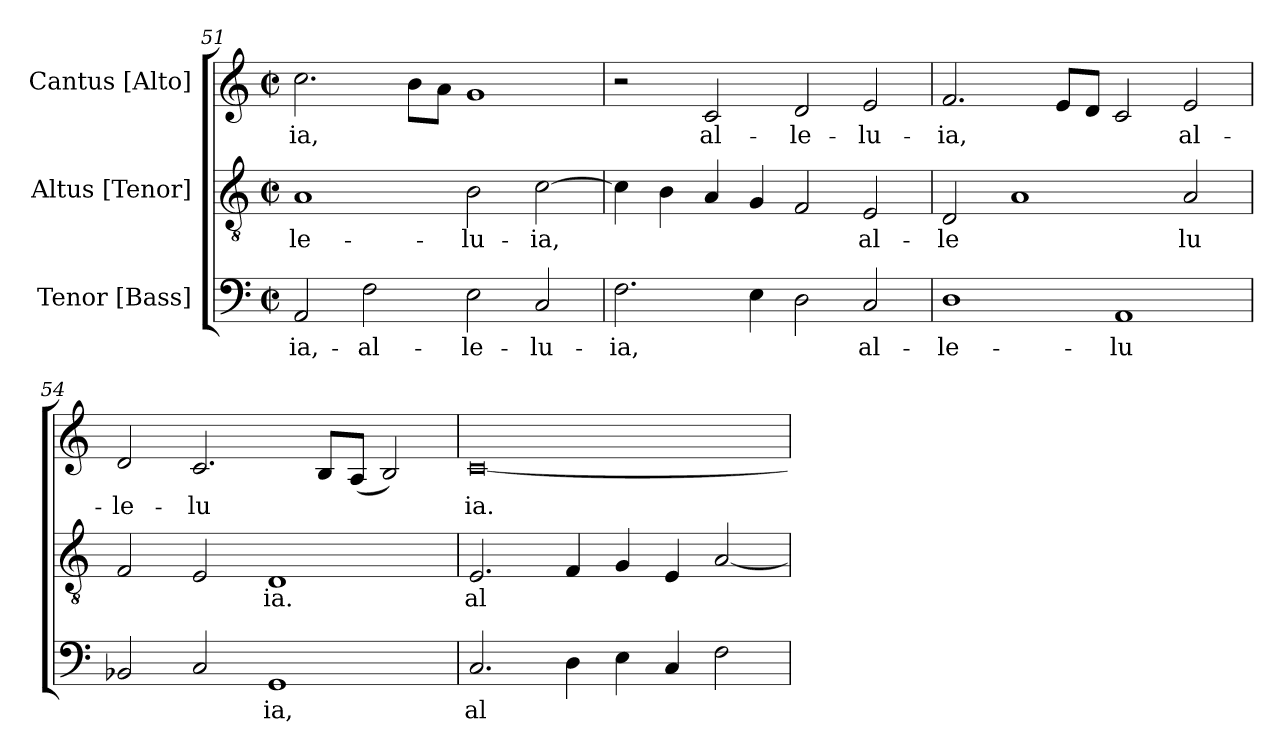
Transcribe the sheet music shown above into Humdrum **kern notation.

**kern	**text	**kern	**text	**kern	**text
*part3	*part3	*part2	*part2	*part1	*part1
*staff3	*staff3	*staff2	*staff2	*staff1	*staff1
*I"Tenor  [Bass]	*	*I"Altus  [Tenor]	*	*I"Cantus  [Alto]	*
*clefF4	*	*clefGv2	*	*clefG2	*
*k[]	*	*k[]	*	*k[]	*
*C:	*	*C:	*	*C:	*
*M2/2	*	*M2/2	*	*M2/2	*
*met(c|)	*	*met(c|)	*	*met(c|)	*
=51	=51	=51	=51	=51	=51
!	!LO:LY:b:cj	!	!LO:LY:b:cj	!	!LO:LY:b:cj
2AA/	-ia,-	1A	-le-	2.cc\	-ia,
!	!LO:LY:b:cj	!	!	!	!
2F\	-al-	.	.	.	.
!	!	!	!	!	!LO:LY:b:cj
.	.	.	.	8b\L	.
!	!	!	!	!	!LO:LY:b:cj
.	.	.	.	8a\J	.
!	!LO:LY:b:cj	!	!LO:LY:b:cj	!	!LO:LY:b:cj
2E\	-le-	2B\	-lu-	1g	.
!	!LO:LY:b:cj	!	!LO:LY:b:cj	!	!
2C/	-lu-	[<2c\	-ia,	.	.
!!LO:PB:g=z
=52	=52	=52	=52	=52	=52
!	!LO:LY:b:cj	!	!LO:LY:b:cj	!	!
2.F\	-ia,	4c\]	.	2r	.
!	!	!	!LO:LY:b:cj	!	!
.	.	4B\	.	.	.
!	!	!	!LO:LY:b:cj	!	!LO:LY:b:cj
.	.	4A/	.	2c/	al-
!	!LO:LY:b:cj	!	!LO:LY:b:cj	!	!
4E\	.	4G/	.	.	.
!	!LO:LY:b:cj	!	!LO:LY:b:cj	!	!LO:LY:b:cj
2D\	.	2F/	.	2d/	-le-
!	!LO:LY:b:cj	!	!LO:LY:b:cj	!	!LO:LY:b:cj
2C/	al-	2E/	al-	2e/	-lu-
=53	=53	=53	=53	=53	=53
!	!LO:LY:b:cj	!	!LO:LY:b:cj	!	!LO:LY:b:cj
1D	-le-	2D/	-le-	2.f/	-ia,
!	!	!	!LO:LY:b:cj	!	!
.	.	1A	--	.	.
!	!	!	!	!	!LO:LY:b:cj
.	.	.	.	8e/L	.
!	!	!	!	!	!LO:LY:b:cj
.	.	.	.	8d/J	.
!	!LO:LY:b:cj	!	!	!	!LO:LY:b:cj
1AA	-lu-	.	.	2c/	.
!	!	!	!LO:LY:b:cj	!	!LO:LY:b:cj
.	.	2A/	-lu-	2e/	al-
=54	=54	=54	=54	=54	=54
!	!LO:LY:b:cj	!	!LO:LY:b:cj	!	!LO:LY:b:cj
2BB-X/	--	2F/	--	2d/	-le-
!	!LO:LY:b:cj	!	!LO:LY:b:cj	!	!LO:LY:b:cj
2C/	--	2E/	--	2.c/	-lu-
!	!LO:LY:b:cj	!	!LO:LY:b:cj	!	!
1GG	-ia,	1D	-ia.	.	.
!	!	!	!	!	!LO:LY:b:cj
.	.	.	.	8B/L	--
!	!	!	!	!	!LO:LY:b:cj
.	.	.	.	(>8A/J	--
!	!	!	!	!	!LO:LY:b:cj
.	.	.	.	2B/)	--
=55	=55	=55	=55	=55	=55
!	!LO:LY:b:cj	!	!LO:LY:b:cj	!	!LO:LY:b:cj
2.C/	al-	2.E/	al-	[<0c	-ia.
!	!LO:LY:b:cj	!	!LO:LY:b:cj	!	!
4D\	--	4F/	--	.	.
!	!LO:LY:b:cj	!	!LO:LY:b:cj	!	!
4E\	--	4G/	--	.	.
!	!LO:LY:b:cj	!	!LO:LY:b:cj	!	!
4C/	--	4E/	--	.	.
!	!LO:LY:b:cj	!	!LO:LY:b:cj	!	!
2F\	--	[<2A/	--	.	.
=	=	=	=	=	=
*-	*-	*-	*-	*-	*-
